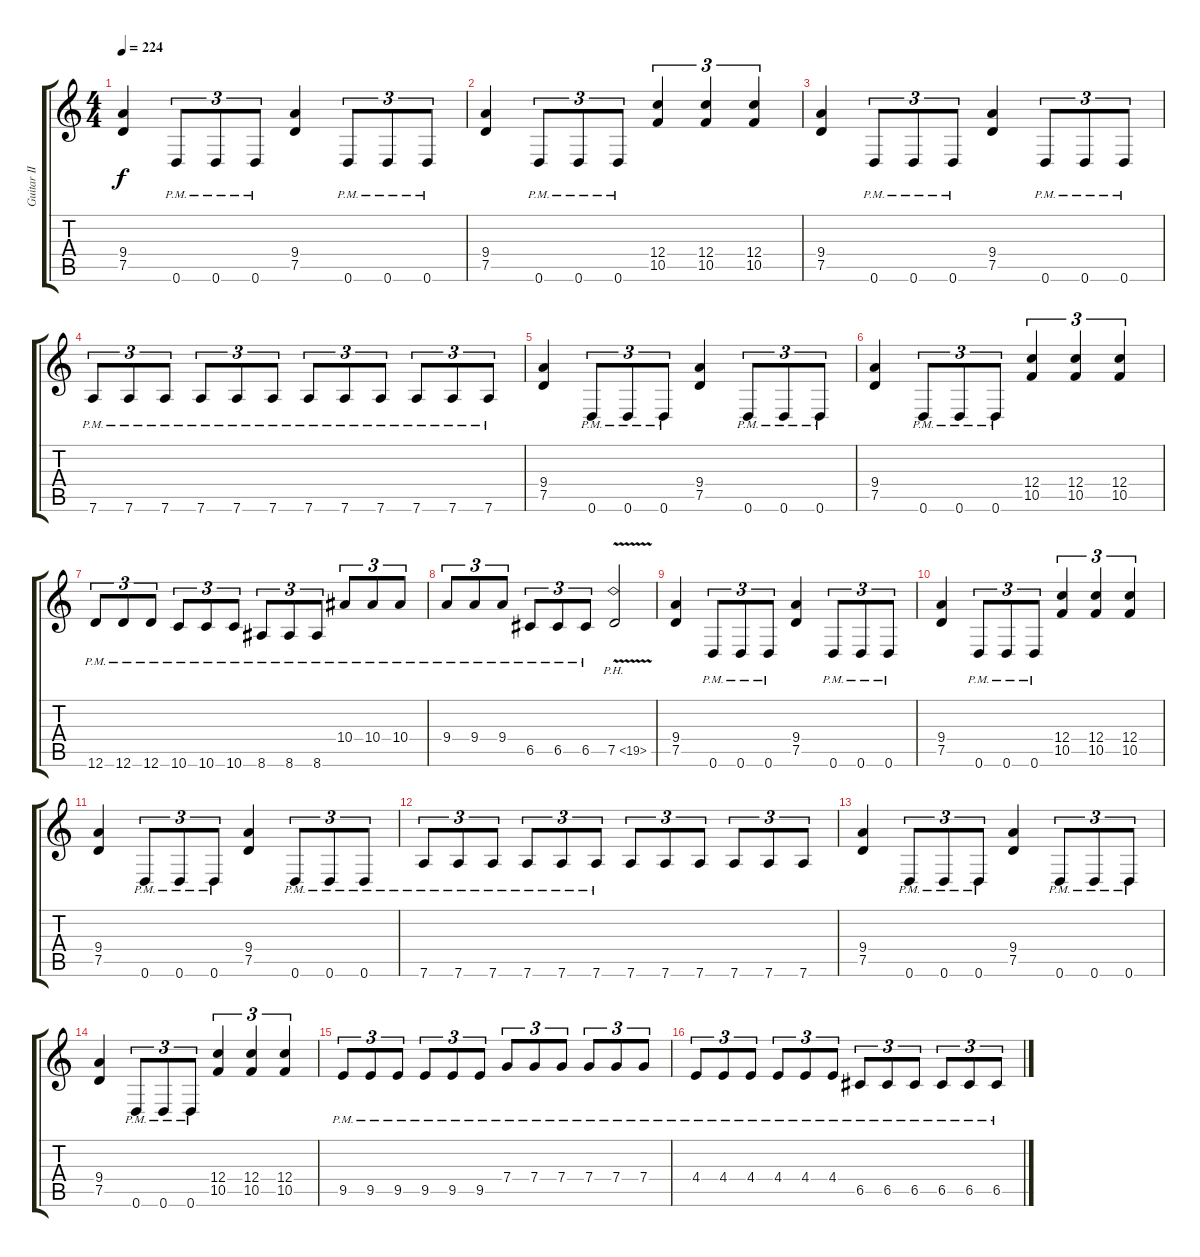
\track ("Guitar II" "Guitar II") {mute instrument distortionguitar}
\staff {score tabs}
\tuning (D4 A3 F3 C3 G2 D2) {hide}
\ts (4 4)
\tempo 224
\clef g2
\ks c
(9.4 7.5).4{dy f} 0.6{pm}.8{tu (3 2)} 0.6{pm}.8{tu (3 2)} 0.6{pm}.8{tu (3 2)} (9.4 7.5).4 0.6{pm}.8{tu (3 2)} 0.6{pm}.8{tu (3 2)} 0.6{pm}.8{tu (3 2)} |
(9.4 7.5).4 0.6{pm}.8{tu (3 2)} 0.6{pm}.8{tu (3 2)} 0.6{pm}.8{tu (3 2)} (12.4 10.5).4{tu (3 2)} (12.4 10.5).4{tu (3 2)} (12.4 10.5).4{tu (3 2)} |
(9.4 7.5).4 0.6{pm}.8{tu (3 2)} 0.6{pm}.8{tu (3 2)} 0.6{pm}.8{tu (3 2)} (9.4 7.5).4 0.6{pm}.8{tu (3 2)} 0.6{pm}.8{tu (3 2)} 0.6{pm}.8{tu (3 2)} |
7.6{pm}.8{tu (3 2)} 7.6{pm}.8{tu (3 2)} 7.6{pm}.8{tu (3 2)} 7.6{pm}.8{tu (3 2)} 7.6{pm}.8{tu (3 2)} 7.6{pm}.8{tu (3 2)} 7.6{pm}.8{tu (3 2)} 7.6{pm}.8{tu (3 2)} 7.6{pm}.8{tu (3 2)} 7.6{pm}.8{tu (3 2)} 7.6{pm}.8{tu (3 2)} 7.6{pm}.8{tu (3 2)} |
(9.4 7.5).4 0.6{pm}.8{tu (3 2)} 0.6{pm}.8{tu (3 2)} 0.6{pm}.8{tu (3 2)} (9.4 7.5).4 0.6{pm}.8{tu (3 2)} 0.6{pm}.8{tu (3 2)} 0.6{pm}.8{tu (3 2)} |
(9.4 7.5).4 0.6{pm}.8{tu (3 2)} 0.6{pm}.8{tu (3 2)} 0.6{pm}.8{tu (3 2)} (12.4 10.5).4{tu (3 2)} (12.4 10.5).4{tu (3 2)} (12.4 10.5).4{tu (3 2)} |
12.6{pm}.8{tu (3 2)} 12.6{pm}.8{tu (3 2)} 12.6{pm}.8{tu (3 2)} 10.6{pm}.8{tu (3 2)} 10.6{pm}.8{tu (3 2)} 10.6{pm}.8{tu (3 2)} 8.6{pm}.8{tu (3 2)} 8.6{pm}.8{tu (3 2)} 8.6{pm}.8{tu (3 2)} 10.4{pm}.8{tu (3 2)} 10.4{pm}.8{tu (3 2)} 10.4{pm}.8{tu (3 2)} |
9.4{pm}.8{tu (3 2)} 9.4{pm}.8{tu (3 2)} 9.4{pm}.8{tu (3 2)} 6.5{pm}.8{tu (3 2)} 6.5{pm}.8{tu (3 2)} 6.5{pm}.8{tu (3 2)} 7.5{ph 12 v}.2 |
(9.4 7.5).4 0.6{pm}.8{tu (3 2)} 0.6{pm}.8{tu (3 2)} 0.6{pm}.8{tu (3 2)} (9.4 7.5).4 0.6{pm}.8{tu (3 2)} 0.6{pm}.8{tu (3 2)} 0.6{pm}.8{tu (3 2)} |
(9.4 7.5).4 0.6{pm}.8{tu (3 2)} 0.6{pm}.8{tu (3 2)} 0.6{pm}.8{tu (3 2)} (12.4 10.5).4{tu (3 2)} (12.4 10.5).4{tu (3 2)} (12.4 10.5).4{tu (3 2)} |
(9.4 7.5).4 0.6{pm}.8{tu (3 2)} 0.6{pm}.8{tu (3 2)} 0.6{pm}.8{tu (3 2)} (9.4 7.5).4 0.6{pm}.8{tu (3 2)} 0.6{pm}.8{tu (3 2)} 0.6{pm}.8{tu (3 2)} |
7.6{pm}.8{tu (3 2)} 7.6{pm}.8{tu (3 2)} 7.6{pm}.8{tu (3 2)} 7.6{pm}.8{tu (3 2)} 7.6{pm}.8{tu (3 2)} 7.6{pm}.8{tu (3 2)} 7.6.8{tu (3 2)} 7.6.8{tu (3 2)} 7.6.8{tu (3 2)} 7.6.8{tu (3 2)} 7.6.8{tu (3 2)} 7.6.8{tu (3 2)} |
(9.4 7.5).4 0.6{pm}.8{tu (3 2)} 0.6{pm}.8{tu (3 2)} 0.6{pm}.8{tu (3 2)} (9.4 7.5).4 0.6{pm}.8{tu (3 2)} 0.6{pm}.8{tu (3 2)} 0.6{pm}.8{tu (3 2)} |
(9.4 7.5).4 0.6{pm}.8{tu (3 2)} 0.6{pm}.8{tu (3 2)} 0.6{pm}.8{tu (3 2)} (12.4 10.5).4{tu (3 2)} (12.4 10.5).4{tu (3 2)} (12.4 10.5).4{tu (3 2)} |
9.5{pm}.8{tu (3 2)} 9.5{pm}.8{tu (3 2)} 9.5{pm}.8{tu (3 2)} 9.5{pm}.8{tu (3 2)} 9.5{pm}.8{tu (3 2)} 9.5{pm}.8{tu (3 2)} 7.4{pm}.8{tu (3 2)} 7.4{pm}.8{tu (3 2)} 7.4{pm}.8{tu (3 2)} 7.4{pm}.8{tu (3 2)} 7.4{pm}.8{tu (3 2)} 7.4{pm}.8{tu (3 2)} |
4.4{pm}.8{tu (3 2)} 4.4{pm}.8{tu (3 2)} 4.4{pm}.8{tu (3 2)} 4.4{pm}.8{tu (3 2)} 4.4{pm}.8{tu (3 2)} 4.4{pm}.8{tu (3 2)} 6.5{pm}.8{tu (3 2)} 6.5{pm}.8{tu (3 2)} 6.5{pm}.8{tu (3 2)} 6.5{pm}.8{tu (3 2)} 6.5{pm}.8{tu (3 2)} 6.5{pm}.8{tu (3 2)}
